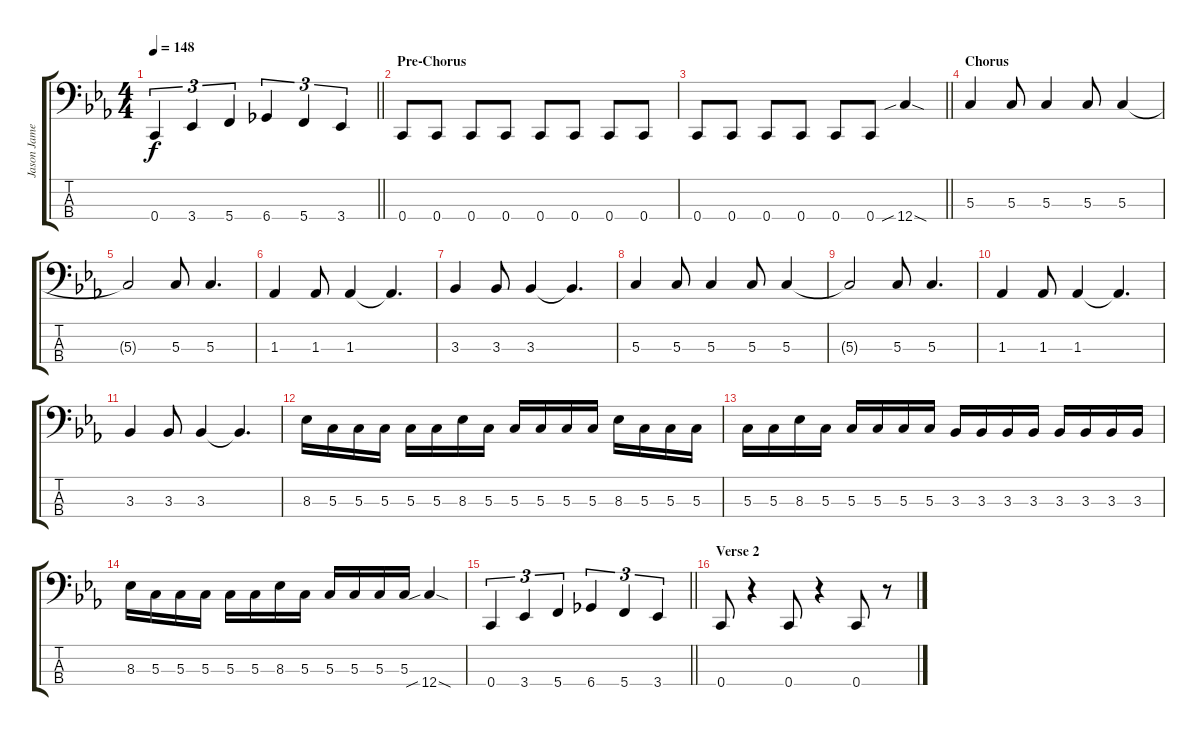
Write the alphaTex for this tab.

\track ("Jason James" "Jason Jame") {instrument electricbasspick}
\staff {score tabs}
\tuning (F2 C2 G1 C1) {hide}
\ts (4 4)
\tempo 148
\clef f4
\barLineRight lightlight
\ks eb
0.4.4{tu (3 2) dy f} 3.4.4{tu (3 2)} 5.4.4{tu (3 2)} 6.4.4{tu (3 2)} 5.4.4{tu (3 2)} 3.4.4{tu (3 2)} |
\section ("" "Pre-Chorus")
0.4.8 0.4.8 0.4.8 0.4.8 0.4.8 0.4.8 0.4.8 0.4.8 |
\barLineRight lightlight
0.4.8 0.4.8 0.4.8 0.4.8 0.4.8 0.4.8 12.4{sib sod}.4 |
\section ("" "Chorus")
5.3.4 5.3.8 5.3.4 5.3.8 5.3.4 |
5.3{t}.2 5.3.8 5.3.4{d} |
1.3.4 1.3.8 1.3.4 1.3{t}.4{d} |
3.3.4 3.3.8 3.3.4 3.3{t}.4{d} |
5.3.4 5.3.8 5.3.4 5.3.8 5.3.4 |
5.3{t}.2 5.3.8 5.3.4{d} |
1.3.4 1.3.8 1.3.4 1.3{t}.4{d} |
3.3.4 3.3.8 3.3.4 3.3{t}.4{d} |
8.3.16 5.3.16 5.3.16 5.3.16 5.3.16 5.3.16 8.3.16 5.3.16 5.3.16 5.3.16 5.3.16 5.3.16 8.3.16 5.3.16 5.3.16 5.3.16 |
5.3.16 5.3.16 8.3.16 5.3.16 5.3.16 5.3.16 5.3.16 5.3.16 3.3.16 3.3.16 3.3.16 3.3.16 3.3.16 3.3.16 3.3.16 3.3.16 |
8.3.16 5.3.16 5.3.16 5.3.16 5.3.16 5.3.16 8.3.16 5.3.16 5.3.16 5.3.16 5.3.16 5.3.16 12.4{sib sod}.4 |
\barLineRight lightlight
0.4.4{tu (3 2)} 3.4.4{tu (3 2)} 5.4.4{tu (3 2)} 6.4.4{tu (3 2)} 5.4.4{tu (3 2)} 3.4.4{tu (3 2)} |
\section ("" "Verse 2")
0.4.8 r.4 0.4.8 r.4 0.4.8 r.8
